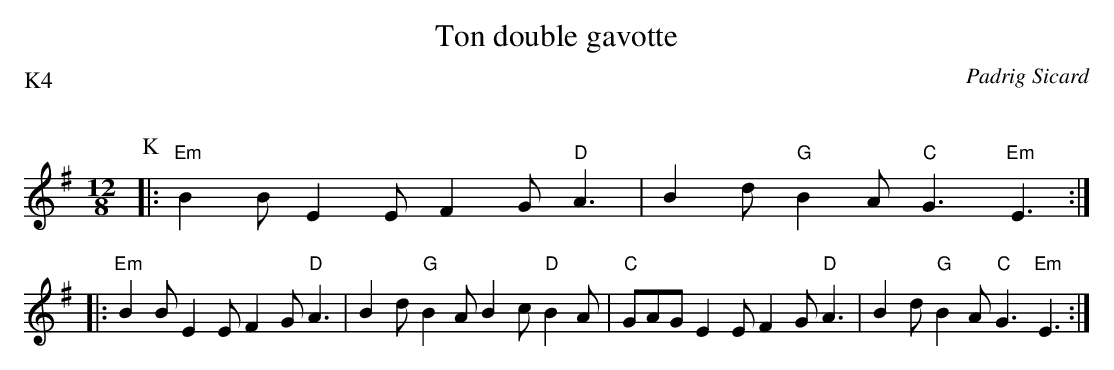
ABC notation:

X:1
T:Ton double gavotte
C:Padrig Sicard
Q:C3=156
P:K4
M:12/8
K:Em
P:K
|: "Em"B2 B E2 E F2 G "D"A3 | B2 d "G"B2 A "C"G3 "Em"E3 :|
|: "Em"B2 B E2 E F2 G "D"A3 | B2 d "G"B2 A B2 c "D"B2 A |\
"C"GAG E2 E F2 G "D"A3|B2 d "G"B2 A "C"G3 "Em"E3 :|
\headline{LE plin}
